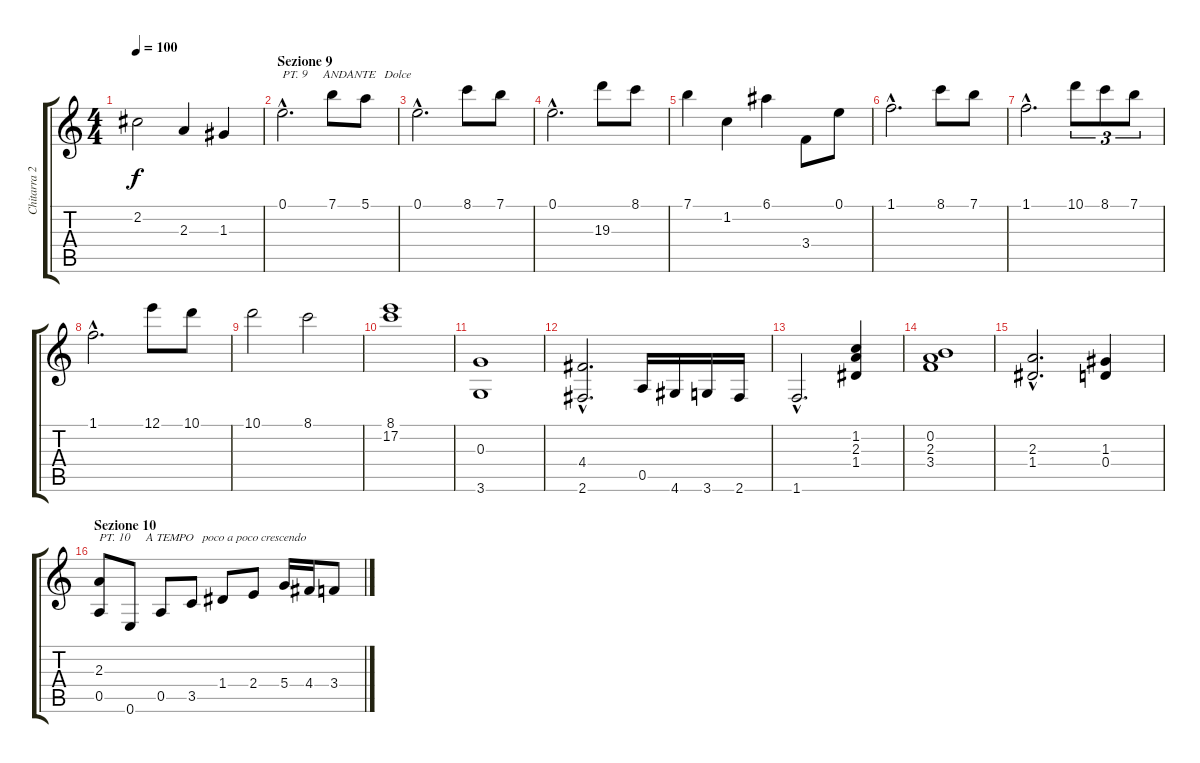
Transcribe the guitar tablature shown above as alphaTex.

\track ("Chitarra 2" "Chitarra 2") {instrument acousticguitarnylon}
\staff {score tabs}
\tuning (E4 B3 G3 D3 A2 E2) {hide}
\ts (4 4)
\tempo 100
\clef g2
\ks c
2.2.2{dy f} 2.3.4 1.3.4 |
\section ("" "Sezione 9")
0.1{hac}.2{d txt "PT. 9     ANDANTE   Dolce"} 7.1.8 5.1.8 |
0.1{hac}.2{d} 8.1.8 7.1.8 |
0.1{hac}.2{d} 19.3.8 8.1.8 |
7.1.4 1.2.4 6.1.4 3.4.8 0.1.8 |
1.1{hac}.2{d} 8.1.8 7.1.8 |
1.1{hac}.2{d} 10.1.8{tu (3 2)} 8.1.8{tu (3 2)} 7.1.8{tu (3 2)} |
1.1{hac}.2{d} 12.1.8 10.1.8 |
10.1.2 8.1.2 |
(8.1 17.2).1 |
(0.3 3.6).1 |
(4.4{hac} 2.6{hac}).2{d} 0.5.16 4.6.16 3.6.16 2.6.16 |
1.6{hac}.2{d} (1.2 2.3 1.4).4 |
(0.2 2.3 3.4).1 |
(2.3{hac} 1.4{hac}).2{d} (1.3 0.4).4 |
\section ("" "Sezione 10")
(2.3 0.5).8{txt "PT. 10     A TEMPO   poco a poco crescendo"} 0.6.8 0.5.8 3.5.8 1.4.8 2.4.8 5.4.16 4.4.16 3.4.8
